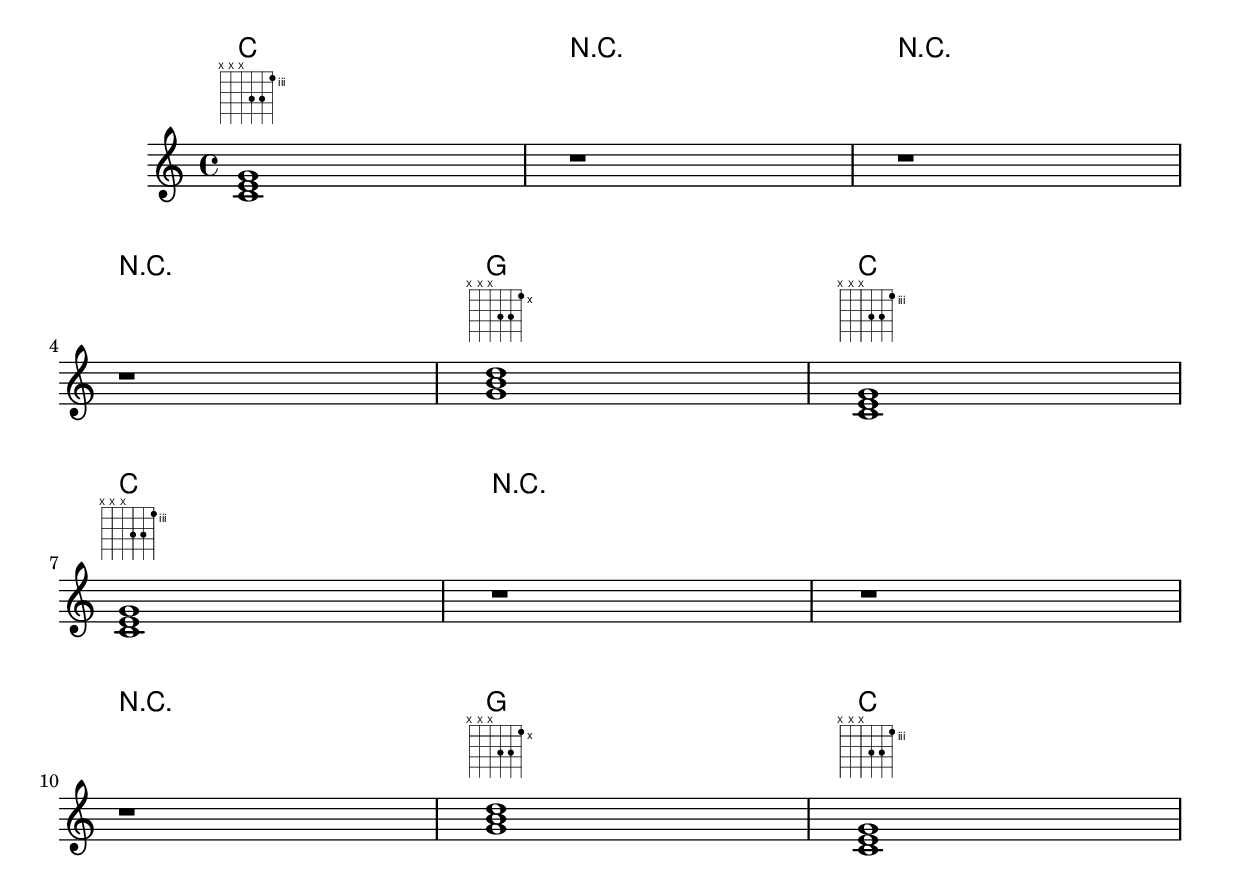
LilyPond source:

\version "2.14.0"

\header {
  texidoc = "Rests in music passed to ChordNames context display noChordSymbol.
noChordSymbol is treated like a ChordName with respect to chordChanges.
"
}

myChords = \chordmode {
  c1 r1 r1 \break
  r1 g1 c1 \break
}

\score {
  <<
    \new ChordNames { 
      \myChords 
      \set chordChanges = ##t
      \myChords
    }
    \new FretBoards { 
      \myChords 
      \myChords
    }
    \new Staff { 
      \myChords 
      \myChords
    }
  >>
}
